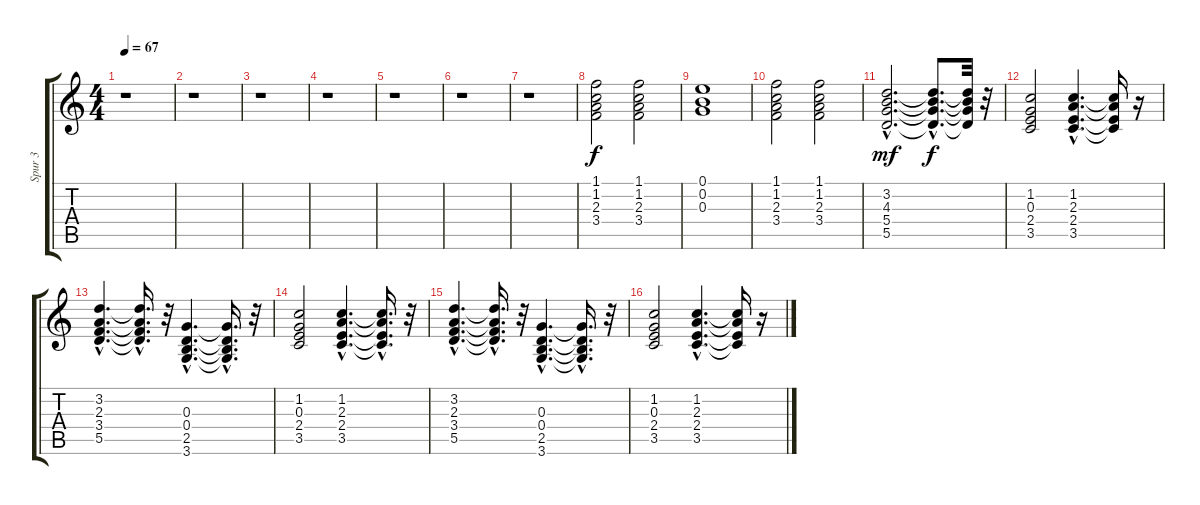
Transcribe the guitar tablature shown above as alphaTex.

\track ("Spur 3" "Spur 3") {instrument overdrivenguitar}
\staff {score tabs}
\tuning (E4 B3 G3 D3 A2 E2) {hide}
\ts (4 4)
\tempo 67
\clef g2
\ks c
r.1{dy f} |
r.1 |
r.1 |
r.1 |
r.1 |
r.1 |
r.1 |
(1.1 1.2 2.3 3.4).2{balance 9} (1.1 1.2 2.3 3.4).2 |
(0.1 0.2 0.3).1 |
(1.1 1.2 2.3 3.4).2 (1.1 1.2 2.3 3.4).2 |
(3.2{hac} 4.3{hac} 5.4{hac} 5.5{hac}).2{d dy mf} (3.2{hac t} 4.3{hac t} 5.4{hac t} 5.5{hac t}).8{d dy f} (3.2{t} 4.3{t} 5.4{t} 5.5{t}).32 r.32 |
(1.2 0.3 2.4 3.5).2{balance 7} (1.2{hac} 2.3{hac} 2.4{hac} 3.5{hac}).4{d} (1.2{t} 2.3{t} 2.4{t} 3.5{t}).16 r.16 |
(3.2{hac} 2.3{hac} 3.4{hac} 5.5{hac}).4{d} (3.2{hac t} 2.3{hac t} 3.4{hac t} 5.5{hac t}).16{d} r.32 (0.3{hac} 0.4{hac} 2.5{hac} 3.6{hac}).4{d} (0.3{hac t} 0.4{hac t} 2.5{hac t} 3.6{hac t}).16{d} r.32 |
(1.2 0.3 2.4 3.5).2 (1.2{hac} 2.3{hac} 2.4{hac} 3.5{hac}).4{d} (1.2{hac t} 2.3{hac t} 2.4{hac t} 3.5{hac t}).16{d} r.32 |
(3.2{hac} 2.3{hac} 3.4{hac} 5.5{hac}).4{d} (3.2{hac t} 2.3{hac t} 3.4{hac t} 5.5{hac t}).16{d} r.32 (0.3{hac} 0.4{hac} 2.5{hac} 3.6{hac}).4{d} (0.3{hac t} 0.4{hac t} 2.5{hac t} 3.6{t}).16{d} r.32 |
(1.2 0.3 2.4 3.5).2 (1.2{hac} 2.3{hac} 2.4{hac} 3.5{hac}).4{d} (1.2{t} 2.3{t} 2.4{t} 3.5{t}).16 r.16
